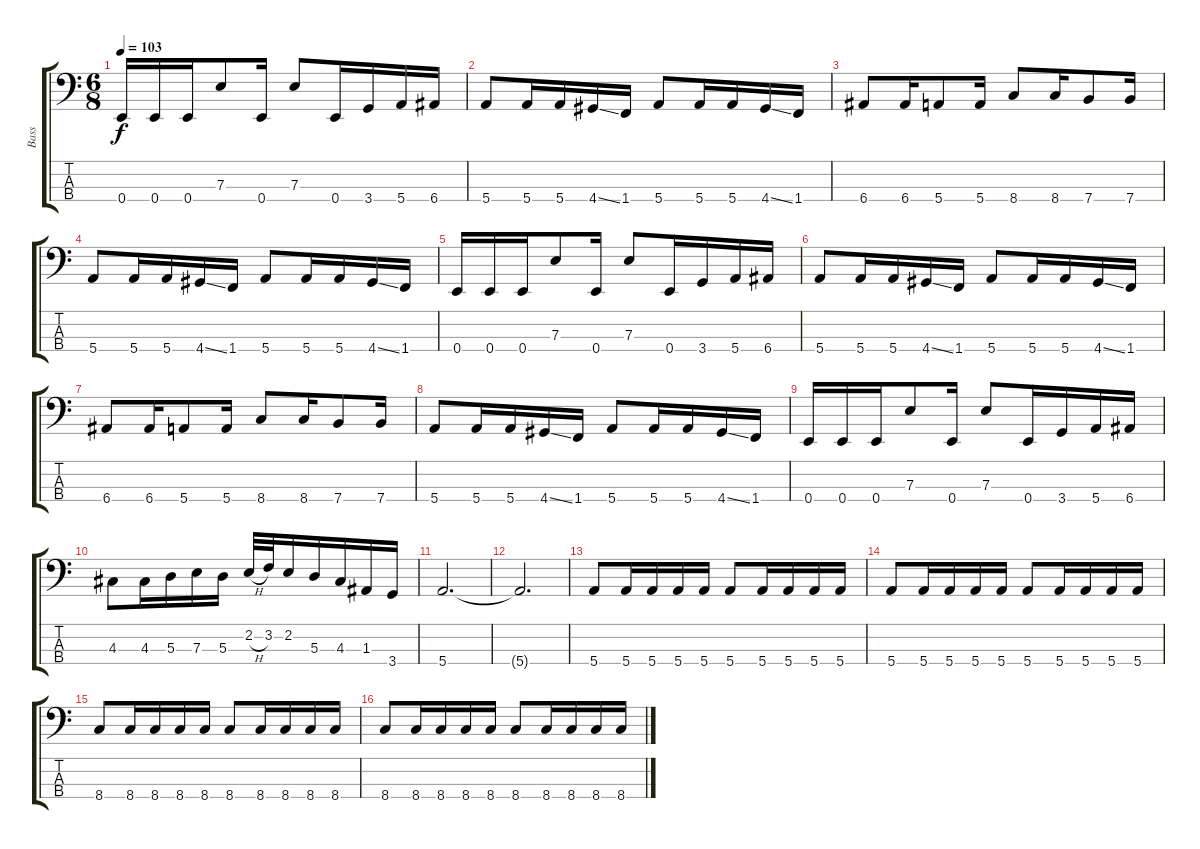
\track ("Bass" "Bass") {instrument electricbassfinger}
\staff {score tabs}
\tuning (G2 D2 A1 E1) {hide}
\ts (6 8)
\tempo 103
\clef f4
\ks c
0.4.16{dy f} 0.4.16 0.4.16 7.3.8 0.4.16 7.3.8 0.4.16 3.4.16 5.4.16 6.4.16 |
5.4.8 5.4.16 5.4.16 4.4{ss}.16 1.4.16 5.4.8 5.4.16 5.4.16 4.4{ss}.16 1.4.16 |
6.4.8 6.4.16 5.4.8 5.4.16 8.4.8 8.4.16 7.4.8 7.4.16 |
5.4.8 5.4.16 5.4.16 4.4{ss}.16 1.4.16 5.4.8 5.4.16 5.4.16 4.4{ss}.16 1.4.16 |
0.4.16 0.4.16 0.4.16 7.3.8 0.4.16 7.3.8 0.4.16 3.4.16 5.4.16 6.4.16 |
5.4.8 5.4.16 5.4.16 4.4{ss}.16 1.4.16 5.4.8 5.4.16 5.4.16 4.4{ss}.16 1.4.16 |
6.4.8 6.4.16 5.4.8 5.4.16 8.4.8 8.4.16 7.4.8 7.4.16 |
5.4.8 5.4.16 5.4.16 4.4{ss}.16 1.4.16 5.4.8 5.4.16 5.4.16 4.4{ss}.16 1.4.16 |
0.4.16 0.4.16 0.4.16 7.3.8 0.4.16 7.3.8 0.4.16 3.4.16 5.4.16 6.4.16 |
4.3.8 4.3.16 5.3.16 7.3.16 5.3.16 2.2{h}.32 3.2.32 2.2.16 5.3.16 4.3.16 1.3.16 3.4.16 |
5.4.2{d} |
5.4{t}.2{d} |
5.4.8 5.4.16 5.4.16 5.4.16 5.4.16 5.4.8 5.4.16 5.4.16 5.4.16 5.4.16 |
5.4.8 5.4.16 5.4.16 5.4.16 5.4.16 5.4.8 5.4.16 5.4.16 5.4.16 5.4.16 |
8.4.8 8.4.16 8.4.16 8.4.16 8.4.16 8.4.8 8.4.16 8.4.16 8.4.16 8.4.16 |
8.4.8 8.4.16 8.4.16 8.4.16 8.4.16 8.4.8 8.4.16 8.4.16 8.4.16 8.4.16
